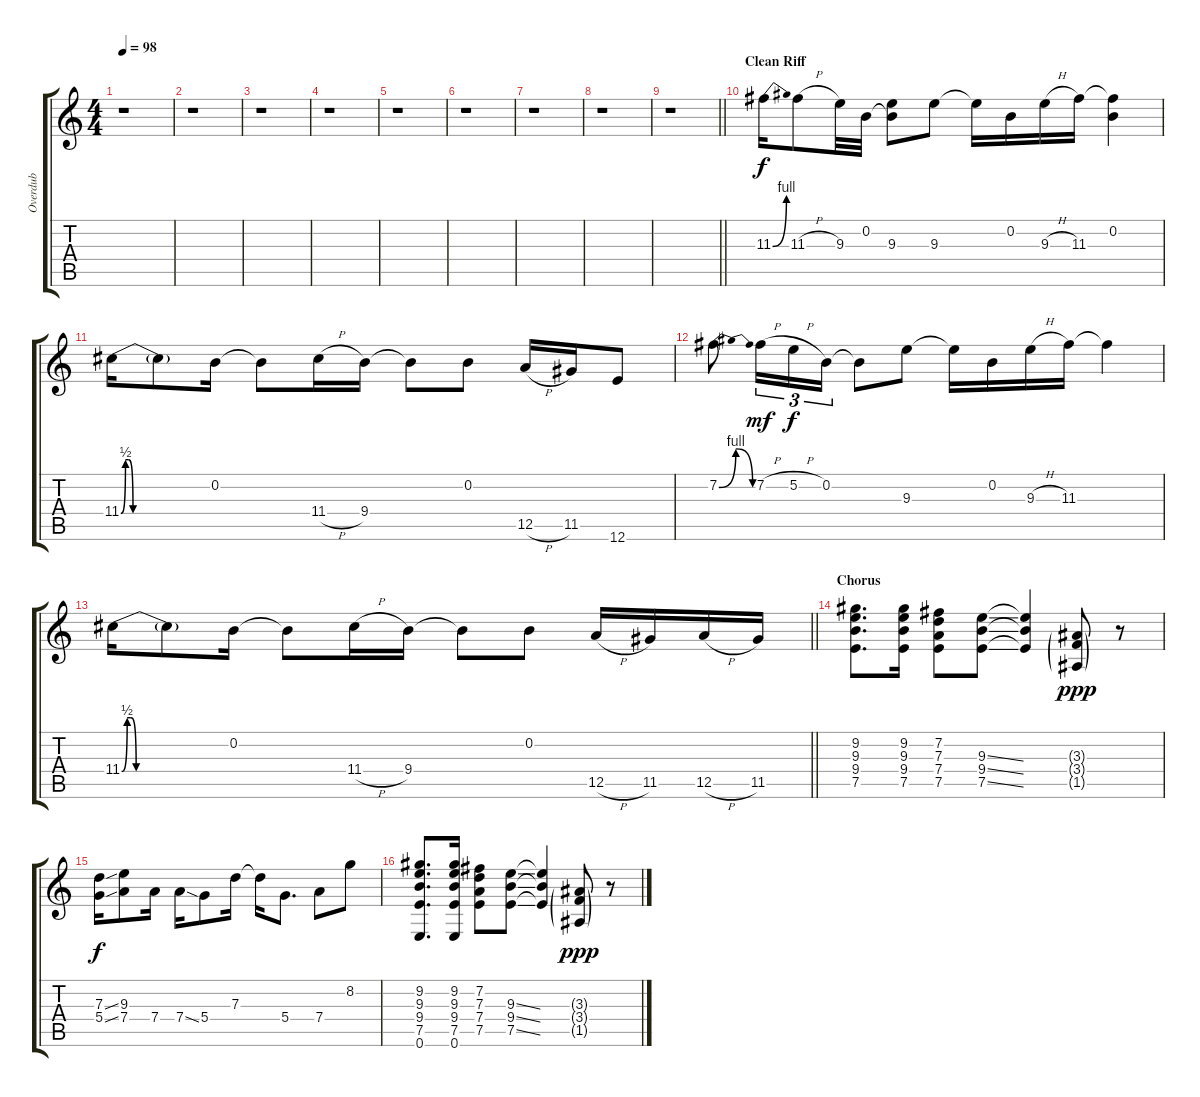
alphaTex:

\track ("Overdub" "Overdub") {instrument fretlessbass}
\staff {score tabs}
\tuning (E4 B3 G3 D3 A2 E2) {hide}
\ts (4 4)
\tempo 98
\clef g2
\ks c
r.1{dy f} |
r.1 |
r.1 |
r.1 |
r.1 |
r.1 |
r.1 |
r.1 |
\barLineRight lightlight
r.1 |
\section ("" "Clean Riff")
11.3{be (bend 0 0 60 4)}.16 11.3{h}.8 9.3.32 0.2.32 (0.2{t} 9.3).8 9.3.8 9.3{t}.16 0.2.16 9.3{h}.16 11.3.16 (0.2 11.3{t}).4 |
11.4{be (custom 0 0 3 2 5 2 8 0 20 0 60 0)}.16 11.4{t}.8 0.2.16 0.2{t}.8 11.4{h}.16 9.4.16 9.4{t}.8 0.2.8 12.5{h}.16 11.5.16 12.6.8 |
7.2{be (bendrelease 0 0 15 4 30 4 60 0)}.8 7.2{h}.16{tu (3 2) dy mf} 5.2{h}.16{tu (3 2) dy f} 0.2.16{tu (3 2)} 0.2{t}.8 9.3.8 9.3{t}.16 0.2.16 9.3{h}.16 11.3.16 11.3{t}.4 |
\barLineRight lightlight
11.4{be (custom 0 0 3 2 5 2 8 0 20 0 60 0)}.16 11.4{t}.8 0.2.16 0.2{t}.8 11.4{h}.16 9.4.16 9.4{t}.8 0.2.8 12.5{h}.16 11.5.16 12.5{h}.16 11.5.16 |
\section ("" "Chorus")
(9.2 9.3 9.4 7.5).8{d} (9.2 9.3 9.4 7.5).16 (7.2 7.3 7.4 7.5).8 (9.3{ss} 9.4{ss} 7.5{ss}).8 (9.3{t} 9.4{t} 7.5{t}).4 (3.3{g} 3.4{g} 1.5{g}).8{dy ppp} r.8 |
(7.3{ss} 5.4{ss}).16{dy f} (9.3 7.4).8 7.4.16 7.4{ss}.16 5.4.8 7.3.16 7.3{t}.16 5.4.8{d} 7.4.8 8.2.8 |
(9.2 9.3 9.4 7.5 0.6).8{d} (9.2 9.3 9.4 7.5 0.6).16 (7.2 7.3 7.4 7.5).8 (9.3{ss} 9.4{ss} 7.5{ss}).8 (9.3{t} 9.4{t} 7.5{t}).4 (3.3{g} 3.4{g} 1.5{g}).8{dy ppp} r.8
